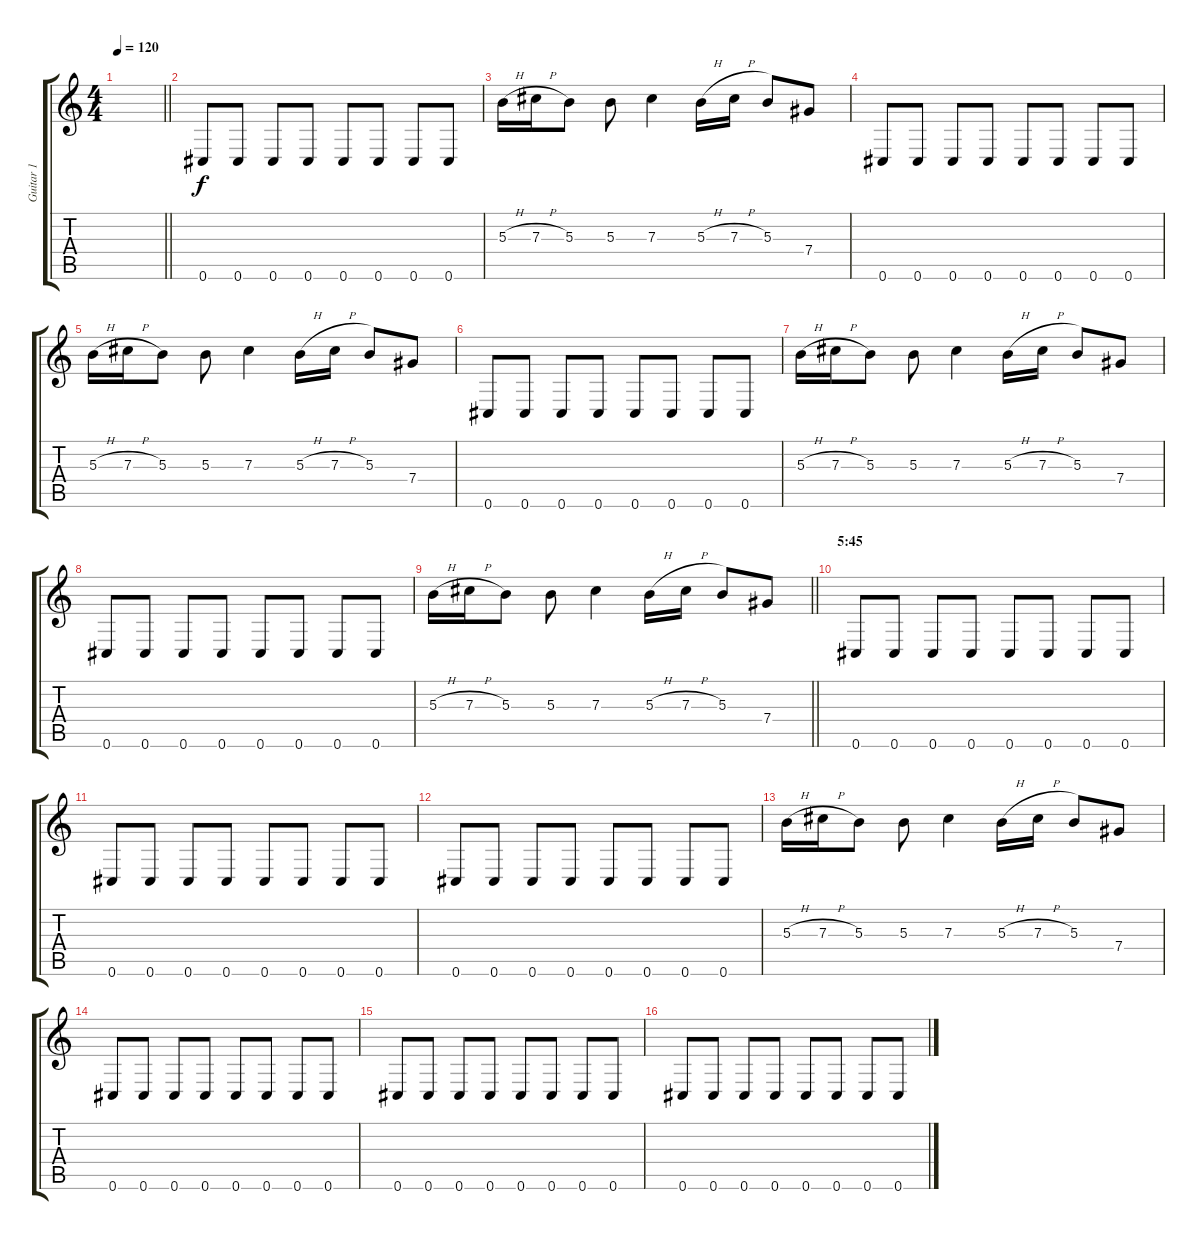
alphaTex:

\track ("Guitar 1" "Guitar 1") {instrument distortionguitar}
\staff {score tabs}
\tuning (Eb4 Bb3 Gb3 Db3 Ab2 Db2) {hide}
\ts (4 4)
\tempo 120
\clef g2
\barLineRight lightlight
\ks c
|
0.6.8 0.6.8 0.6.8 0.6.8 0.6.8 0.6.8 0.6.8 0.6.8 |
5.3{h}.16 7.3{h}.16 5.3.8 5.3.8 7.3.4 5.3{h}.16 7.3{h}.16 5.3.8 7.4.8 |
0.6.8 0.6.8 0.6.8 0.6.8 0.6.8 0.6.8 0.6.8 0.6.8 |
5.3{h}.16 7.3{h}.16 5.3.8 5.3.8 7.3.4 5.3{h}.16 7.3{h}.16 5.3.8 7.4.8 |
0.6.8 0.6.8 0.6.8 0.6.8 0.6.8 0.6.8 0.6.8 0.6.8 |
5.3{h}.16 7.3{h}.16 5.3.8 5.3.8 7.3.4 5.3{h}.16 7.3{h}.16 5.3.8 7.4.8 |
0.6.8 0.6.8 0.6.8 0.6.8 0.6.8 0.6.8 0.6.8 0.6.8 |
\barLineRight lightlight
5.3{h}.16 7.3{h}.16 5.3.8 5.3.8 7.3.4 5.3{h}.16 7.3{h}.16 5.3.8 7.4.8 |
\section ("" "5:45")
0.6.8 0.6.8 0.6.8 0.6.8 0.6.8 0.6.8 0.6.8 0.6.8 |
0.6.8 0.6.8 0.6.8 0.6.8 0.6.8 0.6.8 0.6.8 0.6.8 |
0.6.8 0.6.8 0.6.8 0.6.8 0.6.8 0.6.8 0.6.8 0.6.8 |
5.3{h}.16 7.3{h}.16 5.3.8 5.3.8 7.3.4 5.3{h}.16 7.3{h}.16 5.3.8 7.4.8 |
0.6.8 0.6.8 0.6.8 0.6.8 0.6.8 0.6.8 0.6.8 0.6.8 |
0.6.8 0.6.8 0.6.8 0.6.8 0.6.8 0.6.8 0.6.8 0.6.8 |
0.6.8 0.6.8 0.6.8 0.6.8 0.6.8 0.6.8 0.6.8 0.6.8
